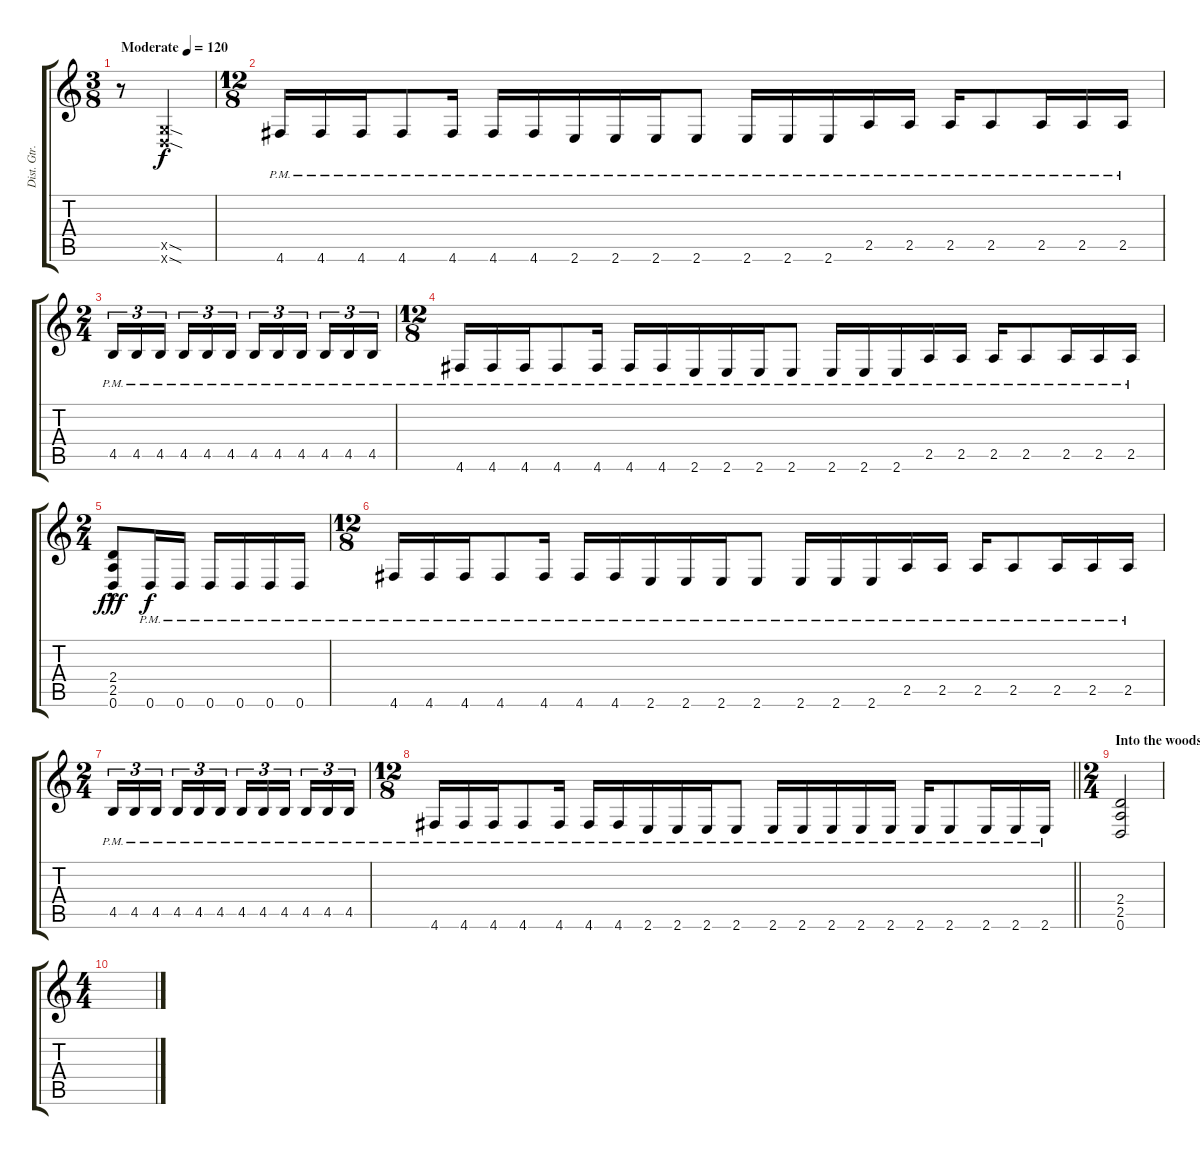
\track ("Dist. Gtr. 1" "Dist. Gtr.") {instrument distortionguitar}
\staff {score tabs}
\tuning (D4 A3 F3 C3 G2 D2) {hide}
\ts (3 8)
\tempo (120 "Moderate")
\clef g2
\ks c
r.8{dy f instrument distortionguitar} (0.5{sod x} 0.6{sod x}).4 |
\ts (12 8)
4.6{pm}.16 4.6{pm}.16 4.6{pm}.16 4.6{pm}.8 4.6{pm}.16 4.6{pm}.16 4.6{pm}.16 2.6{pm}.16 2.6{pm}.16 2.6{pm}.16 2.6{pm}.8 2.6{pm}.16 2.6{pm}.16 2.6{pm}.16 2.5{pm}.16 2.5{pm}.16 2.5{pm}.16 2.5{pm}.8 2.5{pm}.16 2.5{pm}.16 2.5{pm}.16 |
\ts (2 4)
4.5{pm}.16{tu (3 2)} 4.5{pm}.16{tu (3 2)} 4.5{pm}.16{tu (3 2) beam splitsecondary} 4.5{pm}.16{tu (3 2)} 4.5{pm}.16{tu (3 2)} 4.5{pm}.16{tu (3 2)} 4.5{pm}.16{tu (3 2)} 4.5{pm}.16{tu (3 2)} 4.5{pm}.16{tu (3 2) beam splitsecondary} 4.5{pm}.16{tu (3 2)} 4.5{pm}.16{tu (3 2)} 4.5{pm}.16{tu (3 2)} |
\ts (12 8)
4.6{pm}.16 4.6{pm}.16 4.6{pm}.16 4.6{pm}.8 4.6{pm}.16 4.6{pm}.16 4.6{pm}.16 2.6{pm}.16 2.6{pm}.16 2.6{pm}.16 2.6{pm}.8 2.6{pm}.16 2.6{pm}.16 2.6{pm}.16 2.5{pm}.16 2.5{pm}.16 2.5{pm}.16 2.5{pm}.8 2.5{pm}.16 2.5{pm}.16 2.5{pm}.16 |
\ts (2 4)
(2.4{hac} 2.5{hac} 0.6{hac}).8{dy fff} 0.6{pm}.16{dy f} 0.6{pm}.16 0.6{pm}.16 0.6{pm}.16 0.6{pm}.16 0.6{pm}.16 |
\ts (12 8)
4.6{pm}.16 4.6{pm}.16 4.6{pm}.16 4.6{pm}.8 4.6{pm}.16 4.6{pm}.16 4.6{pm}.16 2.6{pm}.16 2.6{pm}.16 2.6{pm}.16 2.6{pm}.8 2.6{pm}.16 2.6{pm}.16 2.6{pm}.16 2.5{pm}.16 2.5{pm}.16 2.5{pm}.16 2.5{pm}.8 2.5{pm}.16 2.5{pm}.16 2.5{pm}.16 |
\ts (2 4)
4.5{pm}.16{tu (3 2)} 4.5{pm}.16{tu (3 2)} 4.5{pm}.16{tu (3 2) beam splitsecondary} 4.5{pm}.16{tu (3 2)} 4.5{pm}.16{tu (3 2)} 4.5{pm}.16{tu (3 2)} 4.5{pm}.16{tu (3 2)} 4.5{pm}.16{tu (3 2)} 4.5{pm}.16{tu (3 2) beam splitsecondary} 4.5{pm}.16{tu (3 2)} 4.5{pm}.16{tu (3 2)} 4.5{pm}.16{tu (3 2)} |
\ts (12 8)
\barLineRight lightlight
4.6{pm}.16 4.6{pm}.16 4.6{pm}.16 4.6{pm}.8 4.6{pm}.16 4.6{pm}.16 4.6{pm}.16 2.6{pm}.16 2.6{pm}.16 2.6{pm}.16 2.6{pm}.8 2.6{pm}.16 2.6{pm}.16 2.6{pm}.16 2.6{pm}.16 2.6{pm}.16 2.6{pm}.16 2.6{pm}.8 2.6{pm}.16 2.6{pm}.16 2.6{pm}.16 |
\ts (2 4)
\section ("" "Into the woods...")
(2.4 2.5 0.6).2 |
\ts (4 4)
